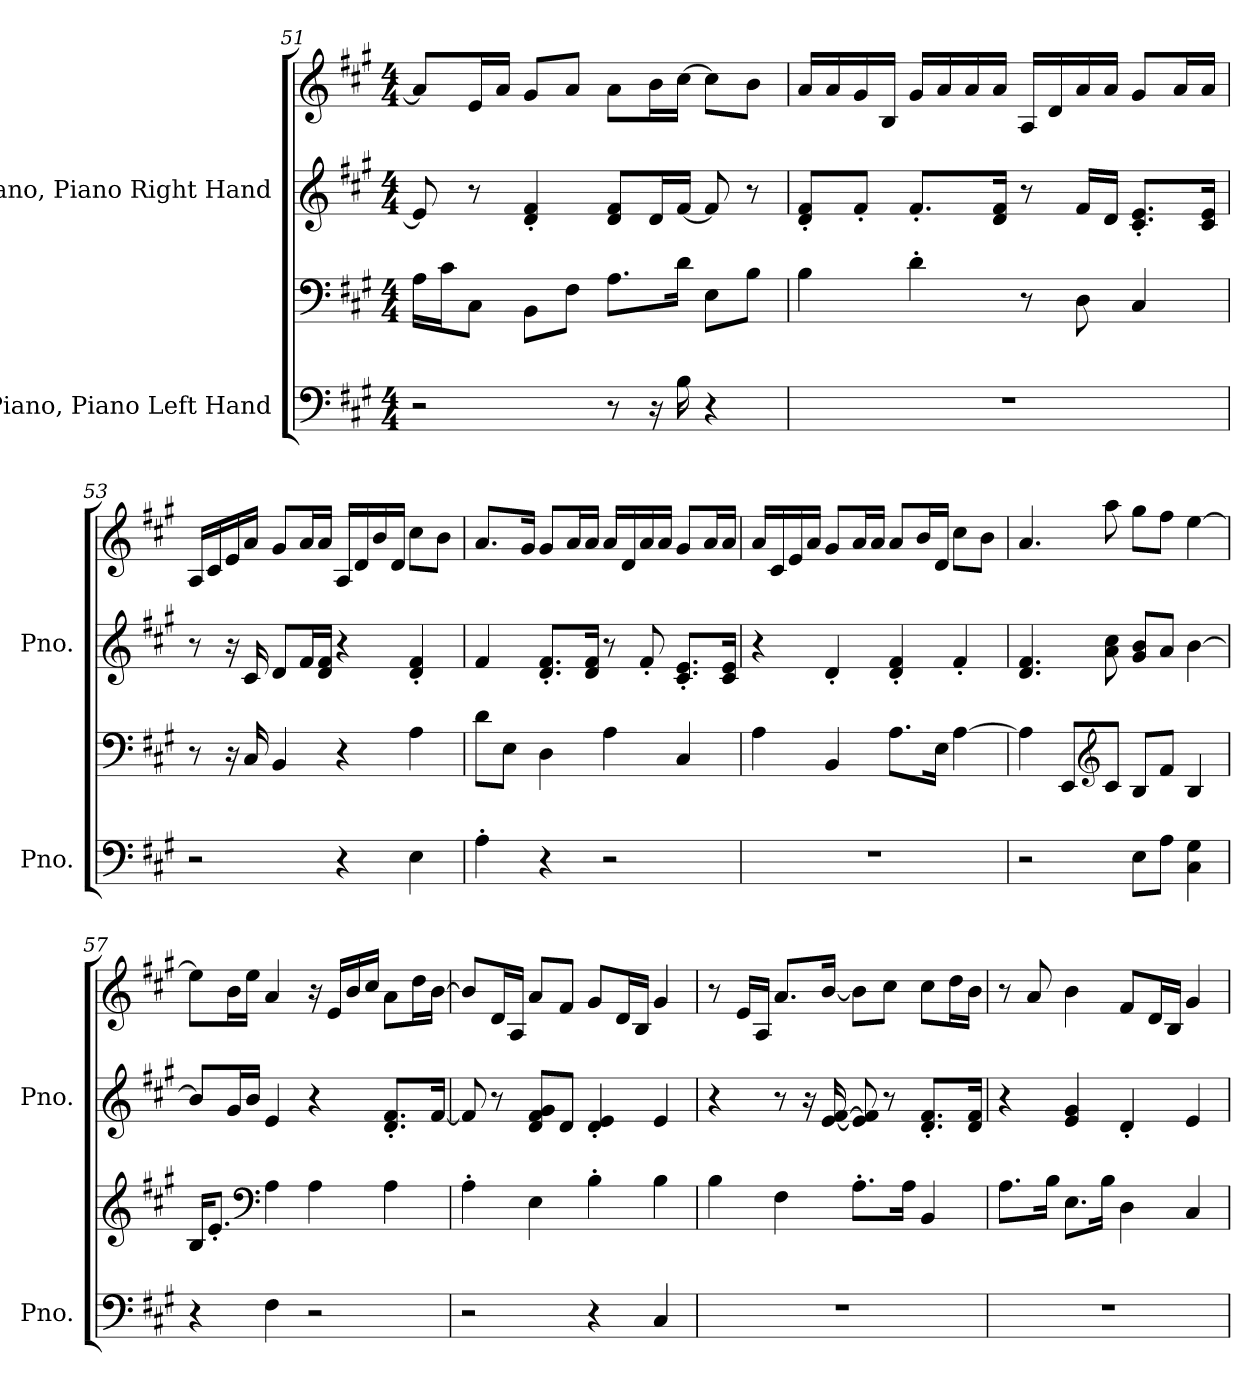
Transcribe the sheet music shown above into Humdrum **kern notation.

**kern	**kern	**kern	**kern
*part2	*part2	*part1	*part1
*staff4	*staff3	*staff2	*staff1
*I"Piano, Piano Left Hand	*	*I"Piano, Piano Right Hand	*
*I'Pno.	*	*I'Pno.	*
*clefF4	*clefF4	*clefG2	*clefG2
*k[f#c#g#]	*k[f#c#g#]	*k[f#c#g#]	*k[f#c#g#]
*M4/4	*M4/4	*M4/4	*M4/4
=51	=51	=51	=51
2r	16A\LL	8e/]	8a/L]
.	16c#\J	.	.
.	8C#\J	8r	16e/L
.	.	.	16a/JJ
.	8BB\L	4d/' 4f#/'	8g#/L
.	8F#\J	.	8a/J
8r	8.A\L	8d/ 8f#/L	8a\L
16r	.	16d/L	16b\L
16B\	16d\Jk	[16f#/JJ	[16cc#\JJ
4r	8E\L	8f#/]	8cc#\L]
.	8B\J	8r	8b\J
=52	=52	=52	=52
1r	4B\	8d/' 8f#/'L	16a/LL
.	.	.	16a/
.	.	8f#'/J	16g#/
.	.	.	16B/JJ
.	4d'\	8.f#'/L	16g#/LL
.	.	.	16a/
.	.	.	16a/
.	.	16d/ 16f#/Jk	16a/JJ
.	8r	8r	16A/LL
.	.	.	16d/
.	8D\	16f#/LL	16a/
.	.	16d/JJ	16a/JJ
.	4C#/	8.c#/' 8.e/'L	8g#/L
.	.	.	16a/L
.	.	16c#/ 16e/Jk	16a/JJ
!!LO:PB:g=z
=53	=53	=53	=53
2r	8r	8r	16A/LL
.	.	.	16c#/
.	16r	16r	16e/
.	16C#/	16c#/	16a/JJ
.	4BB/	8d/L	8g#/L
.	.	16f#/L	16a/L
.	.	16d/ 16f#/JJ	16a/JJ
4r	4r	4r	16A/LL
.	.	.	16d/
.	.	.	16b/
.	.	.	16d/JJ
4E\	4A\	4d/' 4f#/'	8cc#\L
.	.	.	8b\J
=54	=54	=54	=54
4A'\	8d\L	4f#/	8.a/L
.	8E\J	.	.
.	.	.	16g#/Jk
4r	4D\	8.d/' 8.f#/'L	8g#/L
.	.	.	16a/L
.	.	16d/ 16f#/Jk	16a/JJ
2r	4A\	8r	16a/LL
.	.	.	16d/
.	.	8f#'/	16a/
.	.	.	16a/JJ
.	4C#/	8.c#/' 8.e/'L	8g#/L
.	.	.	16a/L
.	.	16c#/ 16e/Jk	16a/JJ
=55	=55	=55	=55
1r	4A\	4r	16a/LL
.	.	.	16c#/
.	.	.	16e/
.	.	.	16a/JJ
.	4BB/	4d'/	8g#/L
.	.	.	16a/L
.	.	.	16a/JJ
.	8.A\L	4d/' 4f#/'	8a/L
.	.	.	16b/L
.	16E\Jk	.	16d/JJ
.	[4A\	4f#'/	8cc#\L
.	.	.	8b\J
!!LO:LB:g=z
=56	=56	=56	=56
2r	4A\]	4.d/ 4.f#/	4.a/
.	8EE/L	.	.
*	*clefG2	*	*
.	8c#/J	8a\ 8cc#\	8aa\
8E\L	8B/L	8g#/ 8b/L	8gg#\L
8A\J	8f#/J	8a/J	8ff#\J
4C#\ 4G#\	4B/	[4b\	[4ee\
=57	=57	=57	=57
4r	16B/KL	8b/L]	8ee\L]
.	8.e'/J	.	.
.	.	16g#/L	16b\L
.	.	16b/JJ	16ee\JJ
*	*clefF4	*	*
4F#\	4A\	4e/	4a/
2r	4A\	4r	16r
.	.	.	16e/LL
.	.	.	16b/
.	.	.	16cc#/JJ
.	4A\	8.d/' 8.f#/'L	8a\L
.	.	.	16dd\L
.	.	[16f#/Jk	[16b\JJ
=58	=58	=58	=58
2r	4A'\	8f#/]	8b/L]
.	.	8r	16d/L
.	.	.	16A/JJ
.	4E\	8d/ 8f#/ 8g#/L	8a/L
.	.	8d/J	8f#/J
4r	4B'\	4d/' 4e/'	8g#/L
.	.	.	16d/L
.	.	.	16B/JJ
4C#/	4B\	4e/	4g#/
!!LO:LB:g=z
=59	=59	=59	=59
1r	4B\	4r	8r
.	.	.	16e/LL
.	.	.	16A/JJ
.	4F#\	8r	8.a/L
.	.	16r	.
.	.	[16e/ [16f#/	[16b/Jk
.	8.A'\L	8e/] 8f#/]	8b\L]
.	.	8r	8cc#\J
.	16A\Jk	.	.
.	4BB/	8.d/' 8.f#/'L	8cc#\L
.	.	.	16dd\L
.	.	16d/ 16f#/Jk	16b\JJ
=60	=60	=60	=60
1r	8.A\L	4r	8r
.	.	.	8a/
.	16B\Jk	.	.
.	8.E\L	4e/ 4g#/	4b\
.	16B\Jk	.	.
.	4D\	4d'/	8f#/L
.	.	.	16d/L
.	.	.	16B/JJ
.	4C#/	4e/	4g#/
=	=	=	=
*-	*-	*-	*-
